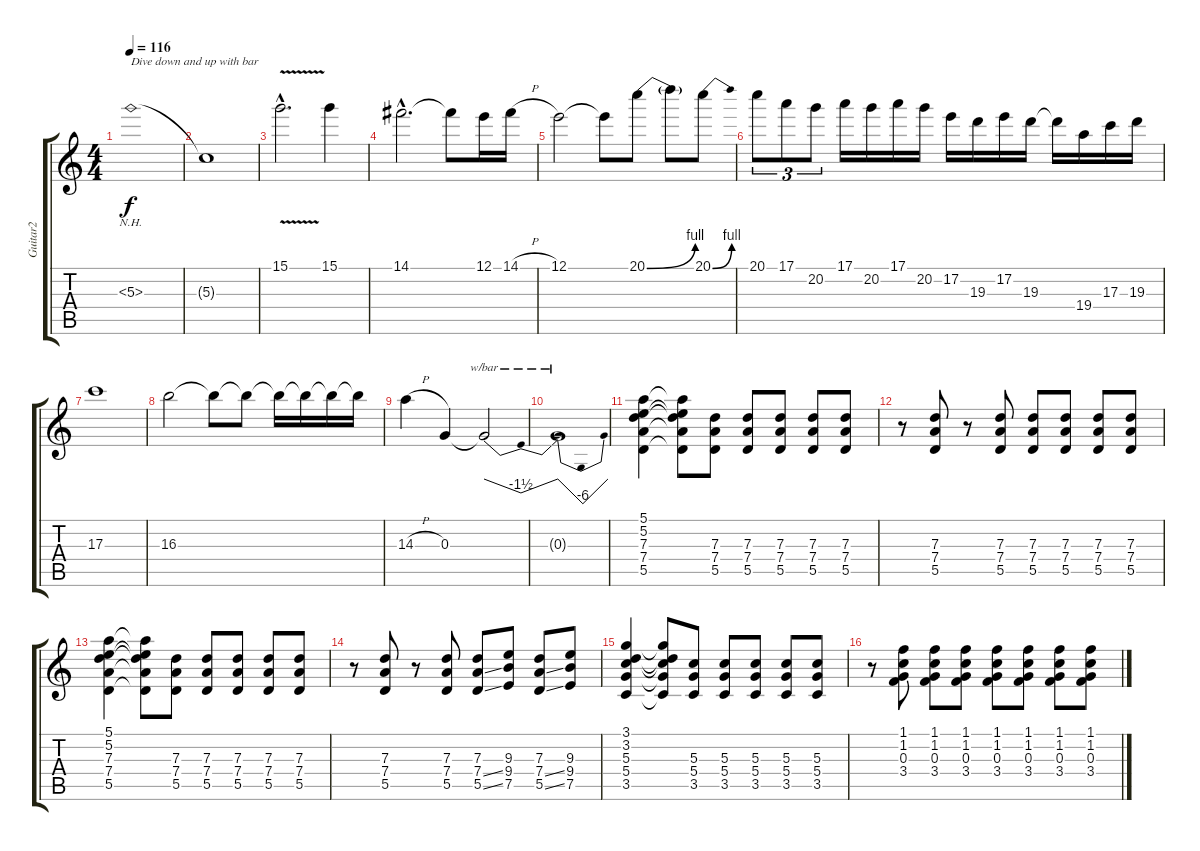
\track ("Guitar2" "Guitar2") {instrument overdrivenguitar}
\staff {score tabs}
\tuning (E4 B3 G3 D3 A2 E2) {hide}
\ts (4 4)
\tempo 116
\clef g2
\ks c
5.3{nh}.1{txt "Dive down and up with bar" dy f} |
5.3{t}.1 |
15.1{v hac}.2{d} 15.1.4 |
14.1{hac}.2{d} 14.1{t}.8 12.1.16 14.1{h}.16 |
12.1.2 12.1{t}.8 20.1{be (bend 0 0 60 4)}.8 20.1{t}.8 20.1{be (bend 0 0 60 4)}.8 |
20.1.8{tu (3 2)} 17.1.8{tu (3 2)} 20.2.8{tu (3 2)} 17.1.16 20.2.16 17.1.16 20.2.16 17.2.16 19.3.16 17.2.16 19.3.16 19.3{t}.16 19.4.16 17.3.16 19.3.16 |
17.3.1 |
16.3.2 16.3{t}.8 16.3{t}.8 16.3{t}.16 16.3{t}.16 16.3{t}.16 16.3{t}.16 |
14.3{h}.4 0.3.4 0.3{t}.2{tbe (dip default 0 0 30 -6 60 0)} |
0.3{t}.1{tbe (dip default 0 0 30 -24 60 0)} |
(5.1 5.2 7.3 7.4 5.5).4 (5.1{t} 5.2{t} 7.3{t} 7.4{t} 5.5{t}).8 (7.3 7.4 5.5).8 (7.3 7.4 5.5).8 (7.3 7.4 5.5).8 (7.3 7.4 5.5).8 (7.3 7.4 5.5).8 |
r.8 (7.3 7.4 5.5).8 r.8 (7.3 7.4 5.5).8 (7.3 7.4 5.5).8 (7.3 7.4 5.5).8 (7.3 7.4 5.5).8 (7.3 7.4 5.5).8 |
(5.1 5.2 7.3 7.4 5.5).4 (5.1{t} 5.2{t} 7.3{t} 7.4{t} 5.5{t}).8 (7.3 7.4 5.5).8 (7.3 7.4 5.5).8 (7.3 7.4 5.5).8 (7.3 7.4 5.5).8 (7.3 7.4 5.5).8 |
r.8 (7.3 7.4 5.5).8 r.8 (7.3 7.4 5.5).8 (7.3 7.4{ss} 5.5{ss}).8 (9.3 9.4 7.5).8 (7.3 7.4{ss} 5.5{ss}).8 (9.3 9.4 7.5).8 |
(3.1 3.2 5.3 5.4 3.5).4 (3.1{t} 3.2{t} 5.3{t} 5.4{t} 3.5{t}).8 (5.3 5.4 3.5).8 (5.3 5.4 3.5).8 (5.3 5.4 3.5).8 (5.3 5.4 3.5).8 (5.3 5.4 3.5).8 |
r.8 (1.1 1.2 0.3 3.4).8 (1.1 1.2 0.3 3.4).8 (1.1 1.2 0.3 3.4).8 (1.1 1.2 0.3 3.4).8 (1.1 1.2 0.3 3.4).8 (1.1 1.2 0.3 3.4).8 (1.1 1.2 0.3 3.4).8
